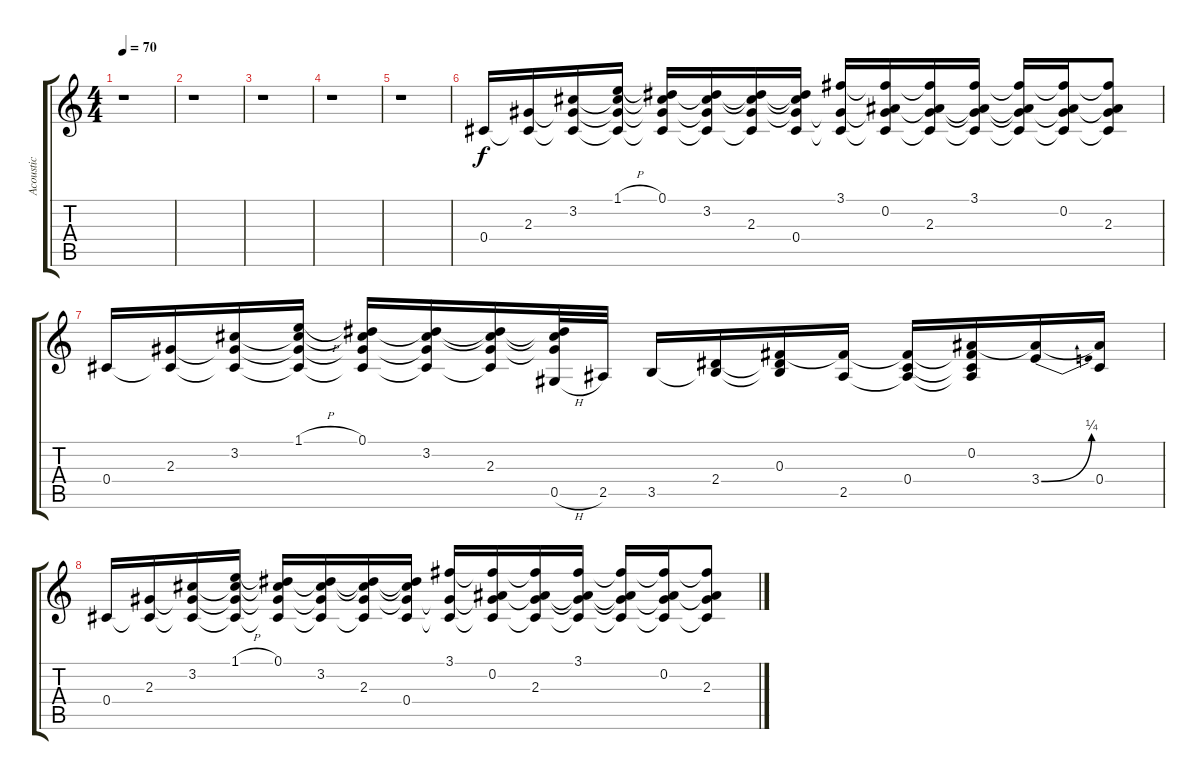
\track ("Acoustic" "Acoustic") {instrument acousticguitarsteel}
\staff {score tabs}
\tuning (Eb4 Bb3 Gb3 Db3 Ab2 Eb2) {hide}
\ts (4 4)
\tempo 70
\clef g2
\ks c
r.1{dy f} |
r.1 |
r.1 |
r.1 |
r.1 |
0.4.16 (2.3 0.4{t}).16 (3.2 2.3{t} 0.4{t}).16 (1.1{h} 3.2{t} 2.3{t} 0.4{t}).16 (0.1 3.2{t} 2.3{t} 0.4{t}).16 (0.1{t} 3.2 2.3{t} 0.4{t}).16 (0.1{t} 3.2{t} 2.3 0.4{t}).16 (0.1{t} 3.2{t} 2.3{t} 0.4).16 (3.1 2.3{t} 0.4{t}).16 (3.1{t} 0.2 2.3{t} 0.4{t}).16 (3.1{t} 0.2{t} 2.3 0.4{t}).16 (3.1 0.2{t} 2.3{t} 0.4{t}).16 (3.1{t} 0.2{t} 2.3{t} 0.4{t}).16 (3.1{t} 0.2 2.3{t} 0.4{t}).16 (3.1{t} 0.2{t} 2.3 0.4{t}).8 |
0.4.16 (2.3 0.4{t}).16 (3.2 2.3{t} 0.4{t}).16 (1.1{h} 3.2{t} 2.3{t} 0.4{t}).16 (0.1 3.2{t} 2.3{t} 0.4{t}).16 (0.1{t} 3.2 2.3{t} 0.4{t}).16 (0.1{t} 3.2{t} 2.3 0.4{t}).16 (0.1{t} 3.2{t} 2.3{t} 0.5{h}).32 2.5.32 3.5.16 (2.4 3.5{t}).16 (0.3 2.4{t} 3.5{t}).16 (0.3{t} 2.5).16 (0.3{t} 0.4 2.5{t}).16 (0.2 0.3{t} 0.4{t} 2.5{t}).16 (0.2{t} 3.4{be (bend 0 0 60 1)}).16 (0.2{t} 0.4).16 |
0.4.16 (2.3 0.4{t}).16 (3.2 2.3{t} 0.4{t}).16 (1.1{h} 3.2{t} 2.3{t} 0.4{t}).16 (0.1 3.2{t} 2.3{t} 0.4{t}).16 (0.1{t} 3.2 2.3{t} 0.4{t}).16 (0.1{t} 3.2{t} 2.3 0.4{t}).16 (0.1{t} 3.2{t} 2.3{t} 0.4).16 (3.1 2.3{t} 0.4{t}).16 (3.1{t} 0.2 2.3{t} 0.4{t}).16 (3.1{t} 0.2{t} 2.3 0.4{t}).16 (3.1 0.2{t} 2.3{t} 0.4{t}).16 (3.1{t} 0.2{t} 2.3{t} 0.4{t}).16 (3.1{t} 0.2 2.3{t} 0.4{t}).16 (3.1{t} 0.2{t} 2.3 0.4{t}).8
